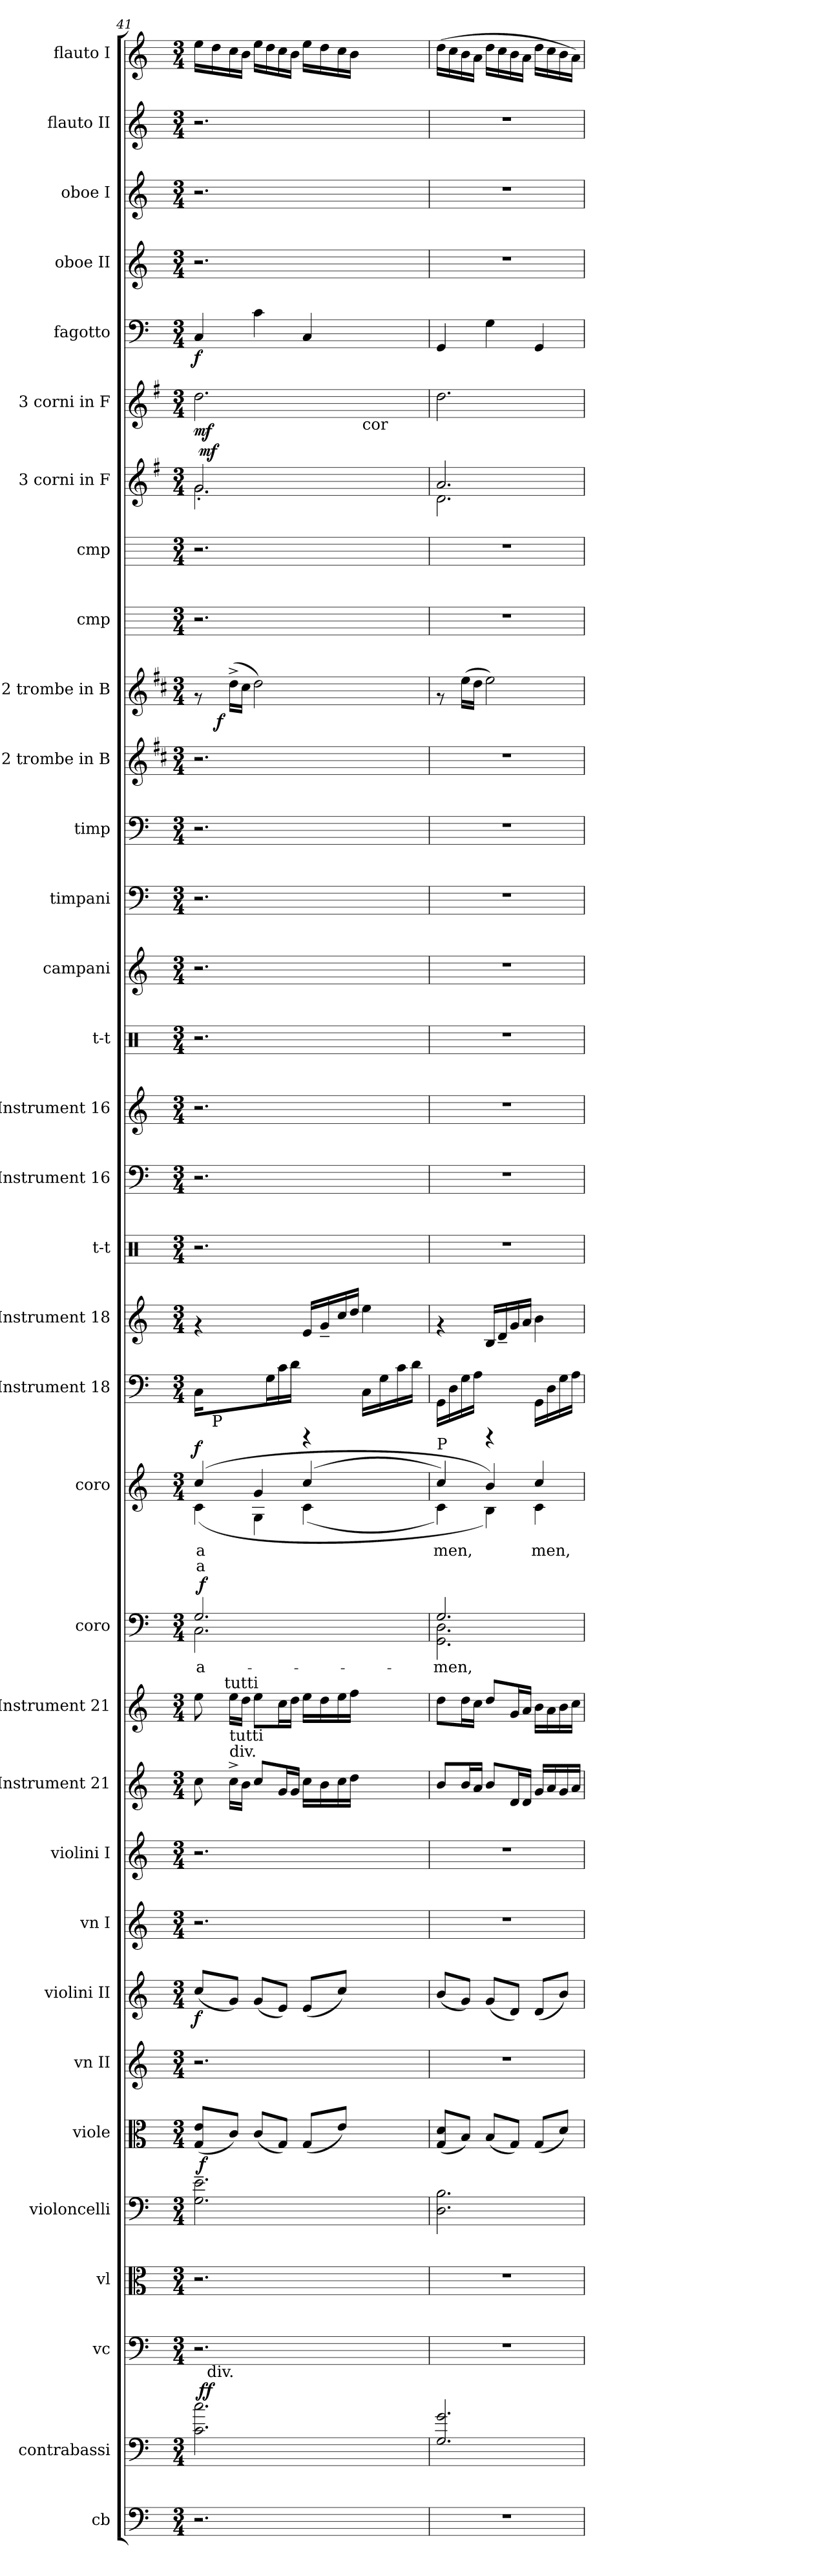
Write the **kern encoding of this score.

**kern	**kern	**dynam	**kern	**kern	**kern	**dynam	**kern	**kern	**kern	**dynam	**kern	**kern	**kern	**kern	**kern	**text	**dynam	**kern	**text	**text	**dynam	**kern	**kern	**kern	**kern	**kern	**kern	**kern	**kern	**kern	**kern	**kern	**dynam	**kern	**kern	**kern	**dynam	**kern	**dynam	**kern	**dynam	**kern	**kern	**kern	**kern
*part34	*part33	*part33	*part32	*part31	*part30	*part30	*part29	*part28	*part27	*part27	*part26	*part25	*part24	*part23	*part22	*part22	*part22	*part21	*part21	*part21	*part21	*part20	*part19	*part18	*part17	*part16	*part15	*part14	*part13	*part12	*part11	*part10	*part10	*part9	*part8	*part7	*part7	*part6	*part6	*part5	*part5	*part4	*part3	*part2	*part1
*staff34	*staff33	*staff33	*staff32	*staff31	*staff30	*staff30	*staff29	*staff28	*staff27	*staff27	*staff26	*staff25	*staff24	*staff23	*staff22	*staff22	*staff22	*staff21	*staff21	*staff21	*staff21	*staff20	*staff19	*staff18	*staff17	*staff16	*staff15	*staff14	*staff13	*staff12	*staff11	*staff10	*staff10	*staff9	*staff8	*staff7	*staff7	*staff6	*staff6	*staff5	*staff5	*staff4	*staff3	*staff2	*staff1
*I"cb	*I"contrabassi	*	*I"vc	*I"vl	*I"violoncelli	*	*I"viole	*I"vn II	*I"violini II	*	*I"vn I	*I"violini I	*I"Instrument 21	*I"Instrument 21	*I"coro	*	*	*I"coro	*	*	*	*I"Instrument 18	*I"Instrument 18	*I"t-t	*I"Instrument 16	*I"Instrument 16	*I"t-t	*I"campani	*I"timpani	*I"timp	*I"2 trombe  in B	*I"2 trombe  in B	*	*I"cmp	*I"cmp	*I"3 corni  in F	*	*I"3 corni  in F	*	*I"fagotto	*	*I"oboe II	*I"oboe I	*I"flauto II	*I"flauto I
*I'cb	*I'cb	*	*I'vc	*I'vl	*I'vc	*	*I'vl	*I'vn II	*I'vn II	*	*I'vn I	*I'vn I	*	*	*	*	*	*	*	*	*	*	*	*	*	*	*I't-t	*I'cmp	*I'timp	*I'timp	*	*	*	*	*	*	*	*	*	*I'fag	*	*I'ob II	*I'ob I	*I'fl II	*I'fl I
*clefF4	*clefF4	*	*clefF4	*clefC3	*clefF4	*	*clefC3	*clefG2	*clefG2	*	*clefG2	*clefG2	*clefG2	*clefG2	*clefF4	*	*	*clefG2	*	*	*	*clefF4	*clefG2	*clefX	*clefF4	*clefG2	*clefX	*clefG2	*clefF4	*clefF4	*clefG2	*clefG2	*	*	*	*clefG2	*	*clefG2	*	*clefF4	*	*clefG2	*clefG2	*clefG2	*clefG2
*	*ITrd7c12	*	*	*	*	*	*	*	*	*	*	*	*	*	*	*	*	*	*	*	*	*	*	*	*	*	*	*	*	*	*ITrd1c2	*ITrd1c2	*	*ITrd-3c-5	*ITrd1c2	*ITrd-3c-5	*	*ITrd-3c-5	*	*	*	*	*	*	*
*k[]	*k[]	*	*k[]	*k[]	*k[]	*	*k[]	*k[]	*k[]	*	*k[]	*k[]	*k[]	*k[]	*k[]	*	*	*k[]	*	*	*	*k[]	*k[]	*	*k[]	*k[]	*	*k[]	*k[]	*k[]	*k[]	*k[]	*	*k[b-]	*k[b-e-]	*k[]	*	*k[]	*	*k[]	*	*k[]	*k[]	*k[]	*k[]
*C:	*C:	*	*C:	*C:	*C:	*	*C:	*C:	*C:	*	*C:	*C:	*C:	*C:	*C:	*	*	*C:	*	*	*	*C:	*C:	*	*C:	*C:	*	*C:	*C:	*C:	*C:	*C:	*	*F:	*B-:	*C:	*	*C:	*	*C:	*	*C:	*C:	*C:	*C:
*M3/4	*M3/4	*	*M3/4	*M3/4	*M3/4	*	*M3/4	*M3/4	*M3/4	*	*M3/4	*M3/4	*M3/4	*M3/4	*M3/4	*	*	*M3/4	*	*	*	*M3/4	*M3/4	*M3/4	*M3/4	*M3/4	*M3/4	*M3/4	*M3/4	*M3/4	*M3/4	*M3/4	*	*M3/4	*M3/4	*M3/4	*	*M3/4	*	*M3/4	*	*M3/4	*M3/4	*M3/4	*M3/4
=41	=41	=41	=41	=41	=41	=41	=41	=41	=41	=41	=41	=41	=41	=41	=41	=41	=41	=41	=41	=41	=41	=41	=41	=41	=41	=41	=41	=41	=41	=41	=41	=41	=41	=41	=41	=41	=41	=41	=41	=41	=41	=41	=41	=41	=41
*	*	*	*	*	*	*	*	*	*	*	*	*	*	*	*^	*	*	*	*	*	*	*	*	*	*	*	*	*	*	*	*	*	*	*	*	*	*	*	*	*	*	*	*	*	*
!	!	!	!	!	!	!	!	!	!	!	!	!	!	!	!	!	!	!	!	!	!	!	!	!LO:TX:b:t=m.d.	!	!	!	!	!	!	!	!	!	!	!	!	!	!	!	!	!	!	!	!	!	!
!	!	!	!	!	!	!	!	!	!	!	!	!	!	!	!	!	!	!	!	!	!	!	!	!LO:TX:b:t=men,	!	!	!	!	!	!	!	!	!	!	!	!	!	!	!	!	!	!	!	!	!	!
!	!	!	!	!	!	!	!	!	!	!LO:DY:b	!	!	!	!	!	!	!LO:LY:b:cj	!	!	!LO:LY:b:cj	!LO:LY:b:cj	!LO:DY:a	!	!	!	!	!	!	!	!	!	!	!	!	!	!	!	!	!	!LO:DY:b	!	!LO:DY:b	!	!	!	!
*	*^	*	*	*	*^	*	*	*	*	*	*	*	*	*^	*	*^	*	*	*^	*	*	*	*	*^	*	*	*	*	*	*	*	*	*^	*	*	*	*^	*	*	*	*	*	*	*	*	*
*	*	*^	*	*	*	*	*	*	*	*	*	*	*	*	*	*	*	*	*	*	*	*	*	*	*	*	*	*	*	*	*	*	*	*	*	*	*	*	*	*	*	*	*	*	*^	*	*	*	*	*	*	*	*	*
2.r	2.c\ 2.C\	64ryy	32.ryy	.	2.r	2.r	2.e\~> 2.G\~>	64ryy	.	(<8e/ 8G/L	2.r	(<8cc/L	f	2.r	2.r	8cc\	8ee\	16..ryy	2.G/	2.C\	64ryy	a-	.	(>4cc/	(<4c\	a-	-a-	f	16C\L	2ryy	4rf	2.r	2.r	2.r	2.r	2.r	2.r	2.r	2.r	8rf	16ryy	.	2.r	2.r	2.cc\	2.cc'</	64ryy	.	2.gg\	mf	4C/	f	2.r	2.r	2.r	16ee\L
!	!	!	!	!LO:DY:a	!	!	!	!	!	!	!	!	!	!	!	!	!	!	!	!	!	!	!	!	!	!	!	!	!	!	!	!	!	!	!	!	!	!	!	!	!	!	!	!	!	!	!	!	!	!	!	!	!	!	!	!
!	!	!	!	!LO:DY:n=1:b	!	!	!	!	!LO:DY:a	!	!	!	!	!	!	!	!	!	!	!	!	!	!LO:DY:a	!	!	!	!	!	!	!	!	!	!	!	!	!	!	!	!	!	!	!	!	!	!	!	!	!LO:DY:a	!	!	!	!	!	!	!	!
.	.	2ryy	.	f f	.	.	.	2ryy	f	.	.	.	.	.	.	.	.	.	.	.	2ryy	.	f	.	.	.	.	.	.	.	.	.	.	.	.	.	.	.	.	.	.	.	.	.	.	.	2ryy	mf	.	.	.	.	.	.	.	.
!	!	!	!LO:TX:a:t=div.	!	!	!	!	!	!	!	!	!	!	!	!	!	!	!	!	!	!	!	!	!	!	!	!	!	!	!	!	!	!	!	!	!	!	!	!	!	!	!	!	!	!	!	!	!	!	!	!	!	!	!	!	!
.	.	.	2ryy	.	.	.	.	.	.	.	.	.	.	.	.	.	.	.	.	.	.	.	.	.	.	.	.	.	.	.	.	.	.	.	.	.	.	.	.	.	.	.	.	.	.	.	.	.	.	.	.	.	.	.	.	.
!	!	!	!	!	!	!	!	!	!	!	!	!	!	!	!	!	!	!	!	!	!	!	!	!	!	!	!	!	!LO:TX:b:t=P	!	!	!	!	!	!	!	!	!	!	!	!	!	!	!	!	!	!	!	!	!	!	!	!	!	!	!
.	.	.	.	.	.	.	.	.	.	.	.	.	.	.	.	.	.	.	.	.	.	.	.	.	.	.	.	.	4ryy	.	.	.	.	.	.	.	.	.	.	.	64ryy	.	.	.	.	.	.	.	.	.	.	.	.	.	.	16dd\
!	!	!	!	!	!	!	!	!	!	!	!	!	!	!	!	!	!	!	!	!	!	!	!	!	!	!	!	!	!	!	!	!	!	!	!	!	!	!	!	!	!	!LO:DY:b	!	!	!	!	!	!	!	!	!	!	!	!	!	!
.	.	.	.	.	.	.	.	.	.	.	.	.	.	.	.	.	.	.	.	.	.	.	.	.	.	.	.	.	.	.	.	.	.	.	.	.	.	.	.	.	2ryy	f	.	.	.	.	.	.	.	.	.	.	.	.	.	.
!	!	!	!	!	!	!	!	!	!	!	!	!	!	!	!	!	!	!LO:TX:a:t=tutti	!	!	!	!	!	!	!	!	!	!	!	!	!	!	!	!	!	!	!	!	!	!	!	!	!	!	!	!	!	!	!	!	!	!	!	!	!	!
.	.	.	.	.	.	.	.	.	.	.	.	.	.	.	.	.	.	2ryy	.	.	.	.	.	.	.	.	.	.	.	.	.	.	.	.	.	.	.	.	.	.	.	.	.	.	.	.	.	.	.	.	.	.	.	.	.	.
!	!	!	!	!	!	!	!	!	!	!	!	!	!	!	!	!LO:TX:a:t=div.	!	!	!	!	!	!	!	!	!	!	!	!	!	!	!	!	!	!	!	!	!	!	!	!	!	!	!	!	!	!	!	!	!	!	!	!	!	!	!	!
!	!	!	!	!	!	!	!	!	!	!	!	!	!	!	!	!LO:TX:a:t=tutti	!	!	!	!	!	!	!	!	!	!	!	!	!	!	!	!	!	!	!	!	!	!	!	!	!	!	!	!	!	!	!	!	!	!	!	!	!	!	!	!
.	.	.	.	.	.	.	.	.	.	8c/J)	.	8g/J)	.	.	.	16cc^<\L	16ee\L	.	.	.	.	.	.	.	.	.	.	.	.	.	.	.	.	.	.	.	.	.	.	(>16cc^<\L	.	.	.	.	.	.	.	.	.	.	.	.	.	.	.	16cc\
.	.	.	.	.	.	.	.	.	.	.	.	.	.	.	.	16b\J	16dd\J	.	.	.	.	.	.	.	.	.	.	.	.	.	.	.	.	.	.	.	.	.	.	16b\J	.	.	.	.	.	.	.	.	.	.	.	.	.	.	.	16b\J
!	!	!	!	!	!	!	!	!	!	!	!	!	!	!	!	!	!	!	!	!	!	!	!	!	!	!LO:LY:b:cj	!LO:LY:b:cj	!	!	!	!	!	!	!	!	!	!	!	!	!	!	!	!	!	!	!	!	!	!	!	!	!	!	!	!	!
.	.	.	.	.	.	.	.	.	.	(<8c/L	.	(<8g/L	.	.	.	8cc/L	8ee\L	.	.	.	.	.	.	4g/	4G\	--	--	.	.	.	2.ryy	.	.	.	.	.	.	.	.	2cc\)	.	.	.	.	.	.	.	.	.	.	4c\	.	.	.	.	16ee\L
.	.	.	.	.	.	.	.	.	.	.	.	.	.	.	.	.	.	.	.	.	.	.	.	.	.	.	.	.	16G\	.	.	.	.	.	.	.	.	.	.	.	.	.	.	.	.	.	.	.	.	.	.	.	.	.	.	16dd\
.	.	.	.	.	.	.	.	.	.	8G/J)	.	8e/J)	.	.	.	16g/	16cc\	.	.	.	.	.	.	.	.	.	.	.	16c\	.	.	.	.	.	.	.	.	.	.	.	.	.	.	.	.	.	.	.	.	.	.	.	.	.	.	16cc\
.	.	.	.	.	.	.	.	.	.	.	.	.	.	.	.	16g/J	16dd\J	.	.	.	.	.	.	.	.	.	.	.	16d\J	.	.	.	.	.	.	.	.	.	.	.	.	.	.	.	.	.	.	.	.	.	.	.	.	.	.	16b\J
!	!	!	!	!	!	!	!	!	!	!	!	!	!	!	!	!	!	!	!	!	!	!	!	!	!	!LO:LY:b:cj	!LO:LY:b:cj	!	!	!	!	!	!	!	!	!	!	!	!	!	!	!	!	!	!	!	!	!	!	!	!	!	!	!	!	!
.	.	.	.	.	.	.	.	.	.	(<8G/L	.	(<8e/L	.	.	.	16cc\L	16ee\L	.	.	.	.	.	.	(>4cc/	(<4c\	--	--	.	4rCCC	16e/L	.	.	.	.	.	.	.	.	.	.	.	.	.	.	.	.	.	.	.	.	4C/	.	.	.	.	16ee\L
.	.	4ryy	.	.	.	.	.	4ryy	.	.	.	.	.	.	.	.	.	.	.	.	4ryy	.	.	.	.	.	.	.	.	.	.	.	.	.	.	.	.	.	.	.	.	.	.	.	.	.	4ryy	.	.	.	.	.	.	.	.	.
.	.	.	4ryy	.	.	.	.	.	.	.	.	.	.	.	.	.	.	.	.	.	.	.	.	.	.	.	.	.	.	.	.	.	.	.	.	.	.	.	.	.	.	.	.	.	.	.	.	.	.	.	.	.	.	.	.	.
.	.	.	.	.	.	.	.	.	.	.	.	.	.	.	.	16b\	16dd\	.	.	.	.	.	.	.	.	.	.	.	.	16g~>/	.	.	.	.	.	.	.	.	.	.	.	.	.	.	.	.	.	.	.	.	.	.	.	.	.	16dd\
.	.	.	.	.	.	.	.	.	.	.	.	.	.	.	.	.	.	.	.	.	.	.	.	.	.	.	.	.	.	.	.	.	.	.	.	.	.	.	.	.	4ryy	.	.	.	.	.	.	.	.	.	.	.	.	.	.	.
.	.	.	.	.	.	.	.	.	.	.	.	.	.	.	.	.	.	4ryy	.	.	.	.	.	.	.	.	.	.	.	.	.	.	.	.	.	.	.	.	.	.	.	.	.	.	.	.	.	.	.	.	.	.	.	.	.	.
.	.	.	.	.	.	.	.	.	.	8e/J)	.	8cc/J)	.	.	.	16cc\	16ee\	.	.	.	.	.	.	.	.	.	.	.	.	16cc/	.	.	.	.	.	.	.	.	.	.	.	.	.	.	.	.	.	.	.	.	.	.	.	.	.	16cc\
.	.	.	.	.	.	.	.	.	.	.	.	.	.	.	.	16dd\J	16ff\J	.	.	.	.	.	.	.	.	.	.	.	.	16dd/J	.	.	.	.	.	.	.	.	.	.	.	.	.	.	.	.	.	.	.	.	.	.	.	.	.	16b\J
!	!	!	!	!	!	!	!	!	!	!	!	!	!	!	!	!	!	!	!	!	!	!	!	!	!	!	!	!	!	!	!	!	!	!	!	!	!	!	!	!	!	!	!	!	!	!	!	!	!LO:TX:b:t=cor	!	!	!	!	!	!	!
4ryy	4ryy	.	.	.	4ryy	4ryy	4ryy	.	.	4ryy	4ryy	4ryy	.	4ryy	4ryy	4ryy	4ryy	.	4ryy	4ryy	.	.	.	4ryy	4ryy	.	.	.	16C\L	4ee\	.	4ryy	4ryy	4ryy	4ryy	4ryy	4ryy	4ryy	4ryy	4ryy	.	.	4ryy	4ryy	4ryy	4ryy	.	.	4ryy	.	4ryy	.	4ryy	4ryy	4ryy	4ryy
.	.	8...ryy	.	.	.	.	.	8...ryy	.	.	.	.	.	.	.	.	.	.	.	.	8...ryy	.	.	.	.	.	.	.	.	.	.	.	.	.	.	.	.	.	.	.	.	.	.	.	.	.	8...ryy	.	.	.	.	.	.	.	.	.
.	.	.	8ryy	.	.	.	.	.	.	.	.	.	.	.	.	.	.	.	.	.	.	.	.	.	.	.	.	.	.	.	.	.	.	.	.	.	.	.	.	.	.	.	.	.	.	.	.	.	.	.	.	.	.	.	.	.
.	.	.	.	.	.	.	.	.	.	.	.	.	.	.	.	.	.	.	.	.	.	.	.	.	.	.	.	.	16G\	.	.	.	.	.	.	.	.	.	.	.	.	.	.	.	.	.	.	.	.	.	.	.	.	.	.	.
.	.	.	.	.	.	.	.	.	.	.	.	.	.	.	.	.	.	.	.	.	.	.	.	.	.	.	.	.	.	.	.	.	.	.	.	.	.	.	.	.	8ryy	.	.	.	.	.	.	.	.	.	.	.	.	.	.	.
.	.	.	.	.	.	.	.	.	.	.	.	.	.	.	.	.	.	8ryy	.	.	.	.	.	.	.	.	.	.	.	.	.	.	.	.	.	.	.	.	.	.	.	.	.	.	.	.	.	.	.	.	.	.	.	.	.	.
.	.	.	.	.	.	.	.	.	.	.	.	.	.	.	.	.	.	.	.	.	.	.	.	.	.	.	.	.	16c\	.	.	.	.	.	.	.	.	.	.	.	.	.	.	.	.	.	.	.	.	.	.	.	.	.	.	.
.	.	.	16ryy	.	.	.	.	.	.	.	.	.	.	.	.	.	.	.	.	.	.	.	.	.	.	.	.	.	.	.	.	.	.	.	.	.	.	.	.	.	.	.	.	.	.	.	.	.	.	.	.	.	.	.	.	.
.	.	.	.	.	.	.	.	.	.	.	.	.	.	.	.	.	.	.	.	.	.	.	.	.	.	.	.	.	16d\J	.	.	.	.	.	.	.	.	.	.	.	.	.	.	.	.	.	.	.	.	.	.	.	.	.	.	.
.	.	.	.	.	.	.	.	.	.	.	.	.	.	.	.	.	.	.	.	.	.	.	.	.	.	.	.	.	.	.	.	.	.	.	.	.	.	.	.	.	32.ryy	.	.	.	.	.	.	.	.	.	.	.	.	.	.	.
.	.	.	64ryy	.	.	.	.	.	.	.	.	.	.	.	.	.	.	64ryy	.	.	.	.	.	.	.	.	.	.	.	.	.	.	.	.	.	.	.	.	.	.	.	.	.	.	.	.	.	.	.	.	.	.	.	.	.	.
=42	=42	=42	=42	=42	=42	=42	=42	=42	=42	=42	=42	=42	=42	=42	=42	=42	=42	=42	=42	=42	=42	=42	=42	=42	=42	=42	=42	=42	=42	=42	=42	=42	=42	=42	=42	=42	=42	=42	=42	=42	=42	=42	=42	=42	=42	=42	=42	=42	=42	=42	=42	=42	=42	=42	=42	=42
!	!	!	!	!	!	!	!	!	!	!	!	!	!	!	!	!	!	!	!	!	!	!	!	!	!	!	!	!	!	!LO:TX:b:t=m.d.	!	!	!	!	!	!	!	!	!	!	!	!	!	!	!	!	!	!	!	!	!	!	!	!	!	!
!	!	!	!	!	!	!	!	!	!	!	!	!	!	!	!	!	!	!	!	!	!	!	!	!	!	!	!	!	!	!LO:TX:b:t=a	!	!	!	!	!	!	!	!	!	!	!	!	!	!	!	!	!	!	!	!	!	!	!	!	!	!
!	!	!	!	!	!	!	!	!	!	!	!	!	!	!	!	!	!	!	!	!	!	!	!	!LO:TX:a:t=P	!	!	!	!	!	!	!	!	!	!	!	!	!	!	!	!	!	!	!	!	!	!	!	!	!	!	!	!	!	!	!	!
!	!	!	!	!	!	!	!	!	!	!	!	!	!	!	!	!	!	!	!	!	!	!LO:LY:b:cj	!	!	!	!LO:LY:b:cj	!	!	!	!	!	!	!	!	!	!	!	!	!	!	!	!	!	!	!	!	!	!	!	!	!	!	!	!	!	!
*	*	*	*	*	*	*	*	*	*	*	*	*	*	*	*	*	*v	*v	*	*	*	*	*	*	*	*	*	*	*	*v	*v	*	*	*	*	*	*	*	*	*v	*v	*	*	*	*	*v	*v	*	*	*	*	*	*	*	*	*
*	*v	*v	*v	*	*	*	*v	*v	*	*	*	*	*	*	*	*	*	*	*v	*v	*	*	*	*	*	*	*	*	*	*	*	*	*	*	*	*	*	*	*	*	*	*	*	*	*	*	*	*	*	*	*	*
2.r	2.G/ 2.GG/	.	2.r	2.r	2.B\ 2.D\	.	(<8d/ 8G/L	2.r	(<8b/L	.	2.r	2.r	8b/L	8dd\L	2.G/	2.D\ 2.GG\	-men,	.	4cc/)	4c\)	-men,-	.	.	16GG\L	4rf	2.r	2.r	2.r	2.r	2.r	2.r	2.r	2.r	8rf	.	2.r	2.r	2.dd/	2.g\	.	2.gg\	.	4GG/	.	2.r	2.r	2.r	(>16dd\L
.	.	.	.	.	.	.	.	.	.	.	.	.	.	.	.	.	.	.	.	.	.	.	.	16D\	.	.	.	.	.	.	.	.	.	.	.	.	.	.	.	.	.	.	.	.	.	.	.	16cc\
.	.	.	.	.	.	.	8B/J)	.	8g/J)	.	.	.	16b/	16dd\	.	.	.	.	.	.	.	.	.	16G\	.	.	.	.	.	.	.	.	.	(>16dd\L	.	.	.	.	.	.	.	.	.	.	.	.	.	16b\
.	.	.	.	.	.	.	.	.	.	.	.	.	16a/J	16cc\J	.	.	.	.	.	.	.	.	.	16A\J	.	.	.	.	.	.	.	.	.	16cc\J	.	.	.	.	.	.	.	.	.	.	.	.	.	16a\J
!	!	!	!	!	!	!	!	!	!	!	!	!	!	!	!	!	!	!	!	!	!LO:LY:b:cj	!	!	!	!	!	!	!	!	!	!	!	!	!	!	!	!	!	!	!	!	!	!	!	!	!	!	!
.	.	.	.	.	.	.	(<8B/L	.	(<8g/L	.	.	.	8b/L	8dd/L	.	.	.	.	4b/)	4B\)	--	.	.	4rCCC	16B/L	.	.	.	.	.	.	.	.	2dd\)	.	.	.	.	.	.	.	.	4G\	.	.	.	.	16dd\L
.	.	.	.	.	.	.	.	.	.	.	.	.	.	.	.	.	.	.	.	.	.	.	.	.	16d~>/	.	.	.	.	.	.	.	.	.	.	.	.	.	.	.	.	.	.	.	.	.	.	16cc\
.	.	.	.	.	.	.	8G/J)	.	8d/J)	.	.	.	16d/	16g/	.	.	.	.	.	.	.	.	.	.	16g/	.	.	.	.	.	.	.	.	.	.	.	.	.	.	.	.	.	.	.	.	.	.	16b\
.	.	.	.	.	.	.	.	.	.	.	.	.	16d/J	16a/J	.	.	.	.	.	.	.	.	.	.	16a/J	.	.	.	.	.	.	.	.	.	.	.	.	.	.	.	.	.	.	.	.	.	.	16a\J
!	!	!	!	!	!	!	!	!	!	!	!	!	!	!	!	!	!	!	!	!	!LO:LY:b:cj	!	!	!	!	!	!	!	!	!	!	!	!	!	!	!	!	!	!	!	!	!	!	!	!	!	!	!
.	.	.	.	.	.	.	(<8G/L	.	(<8d/L	.	.	.	16g/L	16b\L	.	.	.	.	4cc/	4c\	-men,	.	.	16GG\L	4b\	.	.	.	.	.	.	.	.	.	.	.	.	.	.	.	.	.	4GG/	.	.	.	.	16dd\L
.	.	.	.	.	.	.	.	.	.	.	.	.	16a/	16a\	.	.	.	.	.	.	.	.	.	16D\	.	.	.	.	.	.	.	.	.	.	.	.	.	.	.	.	.	.	.	.	.	.	.	16cc\
.	.	.	.	.	.	.	8d/J)	.	8b/J)	.	.	.	16g/	16b\	.	.	.	.	.	.	.	.	.	16G\	.	.	.	.	.	.	.	.	.	.	.	.	.	.	.	.	.	.	.	.	.	.	.	16b\
.	.	.	.	.	.	.	.	.	.	.	.	.	16a/J	16cc\J	.	.	.	.	.	.	.	.	.	16A\J	.	.	.	.	.	.	.	.	.	.	.	.	.	.	.	.	.	.	.	.	.	.	.	16a\J)
*	*	*	*	*	*	*	*	*	*	*	*	*	*	*	*v	*v	*	*	*	*	*	*	*	*	*	*	*	*	*	*	*	*	*	*	*	*	*	*v	*v	*	*	*	*	*	*	*	*	*
*	*	*	*	*	*	*	*	*	*	*	*	*	*	*	*	*	*	*v	*v	*	*	*	*	*	*	*	*	*	*	*	*	*	*	*	*	*	*	*	*	*	*	*	*	*	*	*
=	=	=	=	=	=	=	=	=	=	=	=	=	=	=	=	=	=	=	=	=	=	=	=	=	=	=	=	=	=	=	=	=	=	=	=	=	=	=	=	=	=	=	=	=	=
*-	*-	*-	*-	*-	*-	*-	*-	*-	*-	*-	*-	*-	*-	*-	*-	*-	*-	*-	*-	*-	*-	*-	*-	*-	*-	*-	*-	*-	*-	*-	*-	*-	*-	*-	*-	*-	*-	*-	*-	*-	*-	*-	*-	*-	*-
